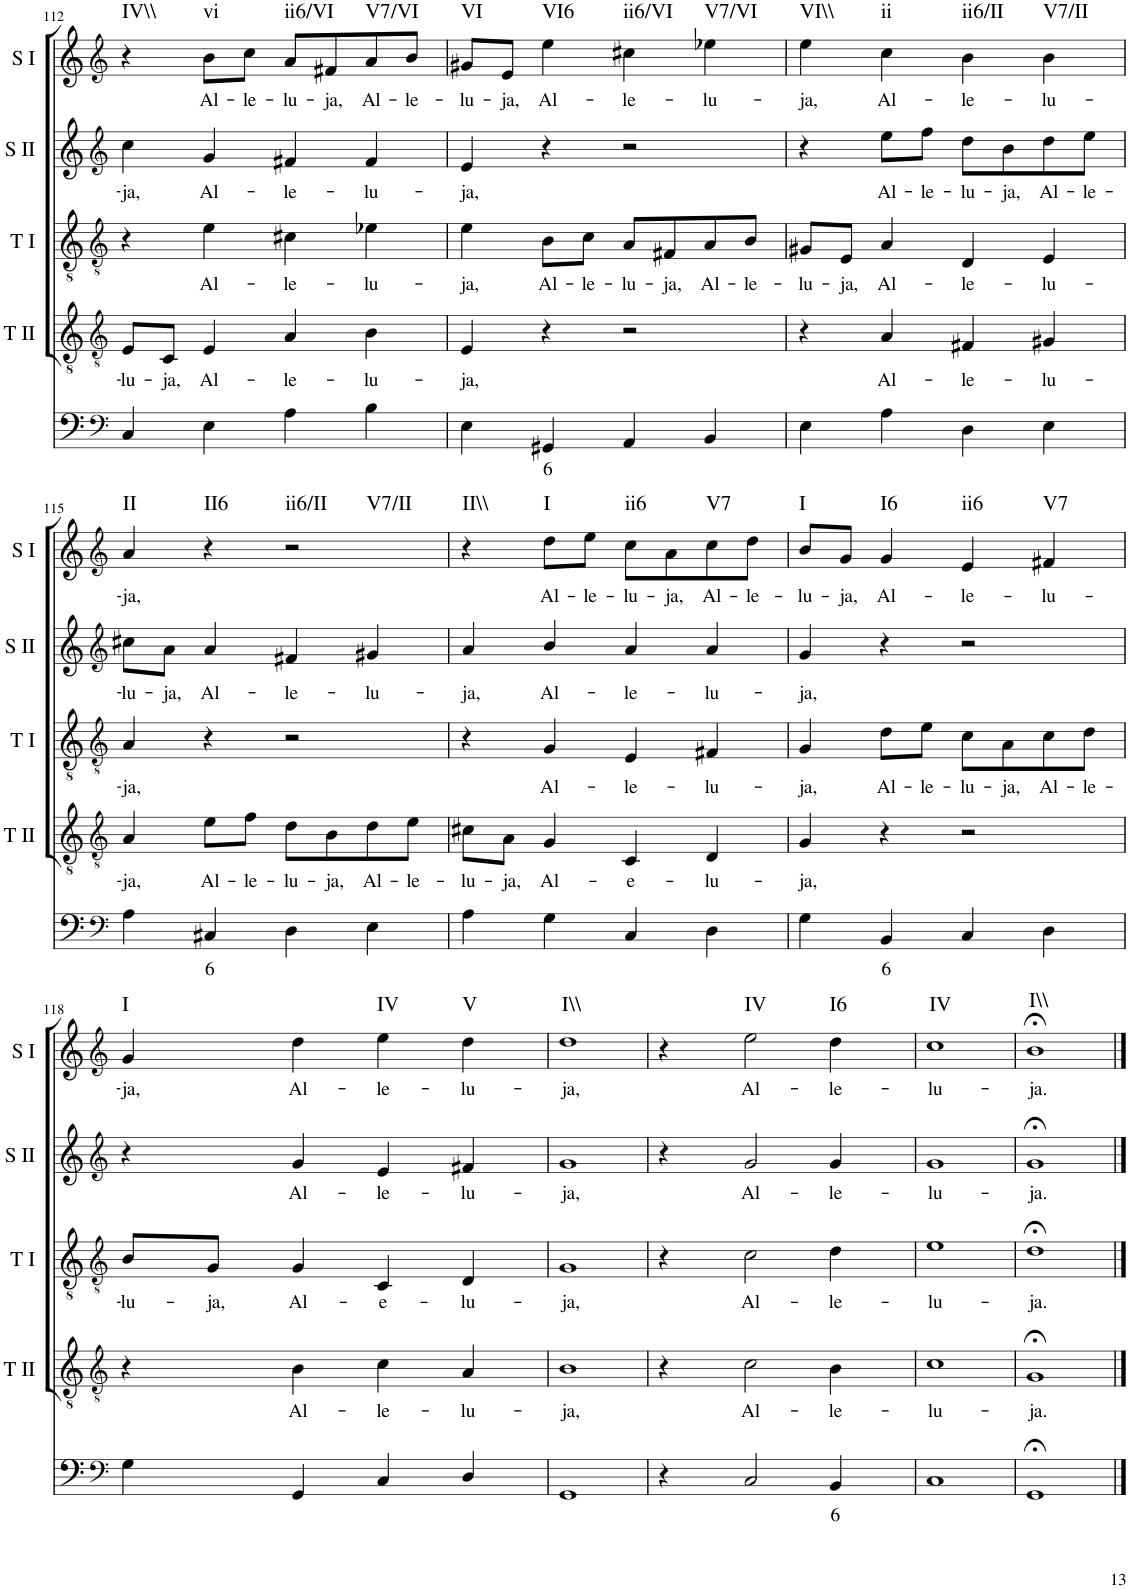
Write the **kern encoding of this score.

**kern	**text	**kern	**text	**kern	**text	**kern	**text	**kern	**text	**harte
*part5	*part5	*part4	*part4	*part3	*part3	*part2	*part2	*part1	*part1	*part1
*staff5	*staff5	*staff4	*staff4	*staff3	*staff3	*staff2	*staff2	*staff1	*staff1	*
*I"Continuo	*	*I"Tenor II	*	*I"Tenor I	*	*I"Soprano II	*	*I"Soprano I	*	*
*	*	*I'T II	*	*I'T I	*	*I'S II	*	*I'S I	*	*
!!LO:PB:g=z
*clefF4	*	*clefGv2	*	*clefGv2	*	*clefG2	*	*clefG2	*	*
*k[]	*	*k[]	*	*k[]	*	*k[]	*	*k[]	*	*
*	*	*	*	*M4/4	*	*M4/4	*	*M4/4	*	*
=112	=112	=112	=112	=112	=112	=112	=112	=112	=112	=112
!	!	!	!LO:LY:b	!	!	!	!LO:LY:b	!	!	!LO:H:kt=IV\\
4C/	.	8E/L	lu-	4r	.	4cc\	ja,	4r	.	N
!	!	!	!LO:LY:b	!	!	!	!	!	!	!
.	.	8C/J	ja,	.	.	.	.	.	.	.
!	!	!	!LO:LY:b	!	!LO:LY:b	!	!LO:LY:b	!	!LO:LY:b	!LO:H:kt=vi
4E\	.	4E/	Al-	4e\	Al-	4g/	Al-	8b\L	Al-	N
!	!	!	!	!	!	!	!	!	!LO:LY:b	!
.	.	.	.	.	.	.	.	8cc\J	le-	.
!	!	!	!LO:LY:b	!	!LO:LY:b	!	!LO:LY:b	!	!LO:LY:b	!LO:H:kt=ii6/VI
4A\	.	4A/	le-	4c#X\	le-	4f#X/	le-	8a/L	lu-	N
!	!	!	!	!	!	!	!	!	!LO:LY:b	!
.	.	.	.	.	.	.	.	8f#X/	ja,	.
!	!	!	!LO:LY:b	!	!LO:LY:b	!	!LO:LY:b	!	!LO:LY:b	!LO:H:kt=V7/VI
4B\	.	4B\	lu-	4e-X\	lu-	4f#/	lu-	8a/	Al-	N
!	!	!	!	!	!	!	!	!	!LO:LY:b	!
.	.	.	.	.	.	.	.	8b/J	le-	.
=113	=113	=113	=113	=113	=113	=113	=113	=113	=113	=113
!	!	!	!LO:LY:b	!	!LO:LY:b	!	!LO:LY:b	!	!LO:LY:b	!LO:H:kt=VI
4E\	.	4E/	ja,	4e\	ja,	4e/	ja,	8g#X/L	lu-	N
!	!	!	!	!	!	!	!	!	!LO:LY:b	!
.	.	.	.	.	.	.	.	8e/J	ja,	.
!	!LO:LY:b	!	!	!	!LO:LY:b	!	!	!	!LO:LY:b	!LO:H:kt=VI6
4GG#X/	6	4r	.	8B\L	Al-	4r	.	4ee\	Al-	N
!	!	!	!	!	!LO:LY:b	!	!	!	!	!
.	.	.	.	8c\J	le-	.	.	.	.	.
!	!	!	!	!	!LO:LY:b	!	!	!	!LO:LY:b	!LO:H:kt=ii6/VI
4AA/	.	2r	.	8A/L	lu-	2r	.	4cc#X\	le-	N
!	!	!	!	!	!LO:LY:b	!	!	!	!	!
.	.	.	.	8F#X/	ja,	.	.	.	.	.
!	!	!	!	!	!LO:LY:b	!	!	!	!LO:LY:b	!LO:H:kt=V7/VI
4BB/	.	.	.	8A/	Al-	.	.	4ee-X\	lu-	N
!	!	!	!	!	!LO:LY:b	!	!	!	!	!
.	.	.	.	8B/J	le-	.	.	.	.	.
=114	=114	=114	=114	=114	=114	=114	=114	=114	=114	=114
!	!	!	!	!	!LO:LY:b	!	!	!	!LO:LY:b	!LO:H:kt=VI\\
4E\	.	4r	.	8G#X/L	lu-	4r	.	4ee\	ja,	N
!	!	!	!	!	!LO:LY:b	!	!	!	!	!
.	.	.	.	8E/J	ja,	.	.	.	.	.
!	!	!	!LO:LY:b	!	!LO:LY:b	!	!LO:LY:b	!	!LO:LY:b	!LO:H:kt=ii
4A\	.	4A/	Al-	4A/	Al-	8ee\L	Al-	4cc\	Al-	N
!	!	!	!	!	!	!	!LO:LY:b	!	!	!
.	.	.	.	.	.	8ff\J	le-	.	.	.
!	!	!	!LO:LY:b	!	!LO:LY:b	!	!LO:LY:b	!	!LO:LY:b	!LO:H:kt=ii6/II
4D\	.	4F#X/	le-	4D/	le-	8dd\L	lu-	4b\	le-	N
!	!	!	!	!	!	!	!LO:LY:b	!	!	!
.	.	.	.	.	.	8b\	ja,	.	.	.
!	!	!	!LO:LY:b	!	!LO:LY:b	!	!LO:LY:b	!	!LO:LY:b	!LO:H:kt=V7/II
4E\	.	4G#X/	lu-	4E/	lu-	8dd\	Al-	4b\	lu-	N
!	!	!	!	!	!	!	!LO:LY:b	!	!	!
.	.	.	.	.	.	8ee\J	le-	.	.	.
!!LO:LB:g=z
=115	=115	=115	=115	=115	=115	=115	=115	=115	=115	=115
*clefF4	*	*clefGv2	*	*clefGv2	*	*clefG2	*	*clefG2	*	*
!	!	!	!LO:LY:b	!	!LO:LY:b	!	!LO:LY:b	!	!LO:LY:b	!LO:H:kt=II
4A\	.	4A/	ja,	4A/	ja,	8cc#X\L	lu-	4a/	ja,	N
!	!	!	!	!	!	!	!LO:LY:b	!	!	!
.	.	.	.	.	.	8a\J	ja,	.	.	.
!	!LO:LY:b	!	!LO:LY:b	!	!	!	!LO:LY:b	!	!	!LO:H:kt=II6
4C#X/	6	8e\L	Al-	4r	.	4a/	Al-	4r	.	N
!	!	!	!LO:LY:b	!	!	!	!	!	!	!
.	.	8f\J	le-	.	.	.	.	.	.	.
!	!	!	!LO:LY:b	!	!	!	!LO:LY:b	!	!	!LO:H:n=1:kt=ii6/II
!	!	!	!	!	!	!	!	!	!	!LO:H:n=2:kt=V7/II
4D\	.	8d\L	lu-	2r	.	4f#X/	le-	2r	.	N N
!	!	!	!LO:LY:b	!	!	!	!	!	!	!
.	.	8B\	ja,	.	.	.	.	.	.	.
!	!	!	!LO:LY:b	!	!	!	!LO:LY:b	!	!	!
4E\	.	8d\	Al-	.	.	4g#X/	lu-	.	.	.
!	!	!	!LO:LY:b	!	!	!	!	!	!	!
.	.	8e\J	le-	.	.	.	.	.	.	.
=116	=116	=116	=116	=116	=116	=116	=116	=116	=116	=116
!	!	!	!LO:LY:b	!	!	!	!LO:LY:b	!	!	!LO:H:kt=II\\
4A\	.	8c#X\L	lu-	4r	.	4a/	ja,	4r	.	N
!	!	!	!LO:LY:b	!	!	!	!	!	!	!
.	.	8A\J	ja,	.	.	.	.	.	.	.
!	!	!	!LO:LY:b	!	!LO:LY:b	!	!LO:LY:b	!	!LO:LY:b	!LO:H:kt=I
4G\	.	4G/	Al-	4G/	Al-	4b/	Al-	8dd\L	Al-	N
!	!	!	!	!	!	!	!	!	!LO:LY:b	!
.	.	.	.	.	.	.	.	8ee\J	le-	.
!	!	!	!LO:LY:b	!	!LO:LY:b	!	!LO:LY:b	!	!LO:LY:b	!LO:H:kt=ii6
4C/	.	4C/	e-	4E/	le-	4a/	le-	8cc\L	lu-	N
!	!	!	!	!	!	!	!	!	!LO:LY:b	!
.	.	.	.	.	.	.	.	8a\	ja,	.
!	!	!	!LO:LY:b	!	!LO:LY:b	!	!LO:LY:b	!	!LO:LY:b	!LO:H:kt=V7
4D\	.	4D/	lu-	4F#X/	lu-	4a/	lu-	8cc\	Al-	N
!	!	!	!	!	!	!	!	!	!LO:LY:b	!
.	.	.	.	.	.	.	.	8dd\J	le-	.
=117	=117	=117	=117	=117	=117	=117	=117	=117	=117	=117
!	!	!	!LO:LY:b	!	!LO:LY:b	!	!LO:LY:b	!	!LO:LY:b	!LO:H:kt=I
4G\	.	4G/	ja,	4G/	ja,	4g/	ja,	8b/L	lu-	N
!	!	!	!	!	!	!	!	!	!LO:LY:b	!
.	.	.	.	.	.	.	.	8g/J	ja,	.
!	!LO:LY:b	!	!	!	!LO:LY:b	!	!	!	!LO:LY:b	!LO:H:kt=I6
4BB/	6	4r	.	8d\L	Al-	4r	.	4g/	Al-	N
!	!	!	!	!	!LO:LY:b	!	!	!	!	!
.	.	.	.	8e\J	le-	.	.	.	.	.
!	!	!	!	!	!LO:LY:b	!	!	!	!LO:LY:b	!LO:H:kt=ii6
4C/	.	2r	.	8c\L	lu-	2r	.	4e/	le-	N
!	!	!	!	!	!LO:LY:b	!	!	!	!	!
.	.	.	.	8A\	ja,	.	.	.	.	.
!	!	!	!	!	!LO:LY:b	!	!	!	!LO:LY:b	!LO:H:kt=V7
4D\	.	.	.	8c\	Al-	.	.	4f#X/	lu-	N
!	!	!	!	!	!LO:LY:b	!	!	!	!	!
.	.	.	.	8d\J	le-	.	.	.	.	.
!!LO:LB:g=z
=118	=118	=118	=118	=118	=118	=118	=118	=118	=118	=118
*clefF4	*	*clefGv2	*	*clefGv2	*	*clefG2	*	*clefG2	*	*
!	!	!	!	!	!LO:LY:b	!	!	!	!LO:LY:b	!LO:H:kt=I
4G\	.	4r	.	8B/L	lu-	4r	.	4g/	ja,	N
!	!	!	!	!	!LO:LY:b	!	!	!	!	!
.	.	.	.	8G/J	ja,	.	.	.	.	.
!	!	!	!LO:LY:b	!	!LO:LY:b	!	!LO:LY:b	!	!LO:LY:b	!
4GG/	.	4B\	Al-	4G/	Al-	4g/	Al-	4dd\	Al-	.
!	!	!	!LO:LY:b	!	!LO:LY:b	!	!LO:LY:b	!	!LO:LY:b	!LO:H:kt=IV
4C/	.	4c\	le-	4C/	e-	4e/	le-	4ee\	le-	N
!	!	!	!LO:LY:b	!	!LO:LY:b	!	!LO:LY:b	!	!LO:LY:b	!LO:H:kt=V
4D/	.	4A/	lu-	4D/	lu-	4f#X/	lu-	4dd\	lu-	N
=119	=119	=119	=119	=119	=119	=119	=119	=119	=119	=119
!	!	!	!LO:LY:b	!	!LO:LY:b	!	!LO:LY:b	!	!LO:LY:b	!LO:H:kt=I\\
1GG	.	1B	ja,	1G	ja,	1g	ja,	1dd	ja,	N
=120	=120	=120	=120	=120	=120	=120	=120	=120	=120	=120
4r	.	4r	.	4r	.	4r	.	4r	.	.
!	!	!	!LO:LY:b	!	!LO:LY:b	!	!LO:LY:b	!	!LO:LY:b	!LO:H:kt=IV
2C/	.	2c\	Al-	2c\	Al-	2g/	Al-	2ee\	Al-	N
!	!LO:LY:b	!	!LO:LY:b	!	!LO:LY:b	!	!LO:LY:b	!	!LO:LY:b	!LO:H:kt=I6
4BB/	6	4B\	le-	4d\	le-	4g/	le-	4dd\	le-	N
=121	=121	=121	=121	=121	=121	=121	=121	=121	=121	=121
!	!	!	!LO:LY:b	!	!LO:LY:b	!	!LO:LY:b	!	!LO:LY:b	!LO:H:kt=IV
1C	.	1c	lu-	1e	lu-	1g	lu-	1cc	lu-	N
=122	=122	=122	=122	=122	=122	=122	=122	=122	=122	=122
!	!	!	!LO:LY:b	!	!LO:LY:b	!	!LO:LY:b	!	!LO:LY:b	!LO:H:kt=I\\
1GG;<	.	1G;<	ja.	1d;<	ja.	1g;<	ja.	1b;<	ja.	N
==	==	==	==	==	==	==	==	==	==	==
*-	*-	*-	*-	*-	*-	*-	*-	*-	*-	*-
